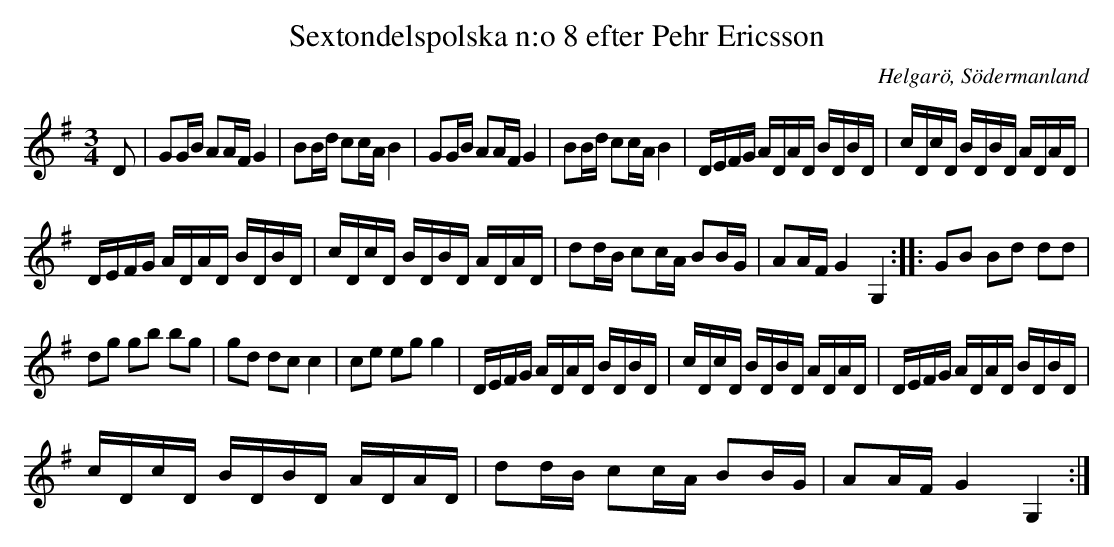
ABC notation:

X:1
T:Sextondelspolska n:o 8 efter Pehr Ericsson
O:Helgarö, Södermanland
M:3/4
L:1/16
K:G
 D2 | G2GB A2AF G4 | B2Bd c2cA B4 | G2GB A2AF G4 | B2Bd c2cA B4 | DEFG ADAD BDBD | cDcD BDBD ADAD | %7
 DEFG ADAD BDBD | cDcD BDBD ADAD | d2dB c2cA B2BG | A2AF G4 G,4 :: G2B2 B2d2 d2d2 | %12
 d2g2 g2b2 b2g2 | g2d2 d2c2 c4 | c2e2 e2g2 g4 | DEFG ADAD BDBD | cDcD BDBD ADAD | DEFG ADAD BDBD | %18
 cDcD BDBD ADAD | d2dB c2cA B2BG | A2AF G4 G,4 :| %21
